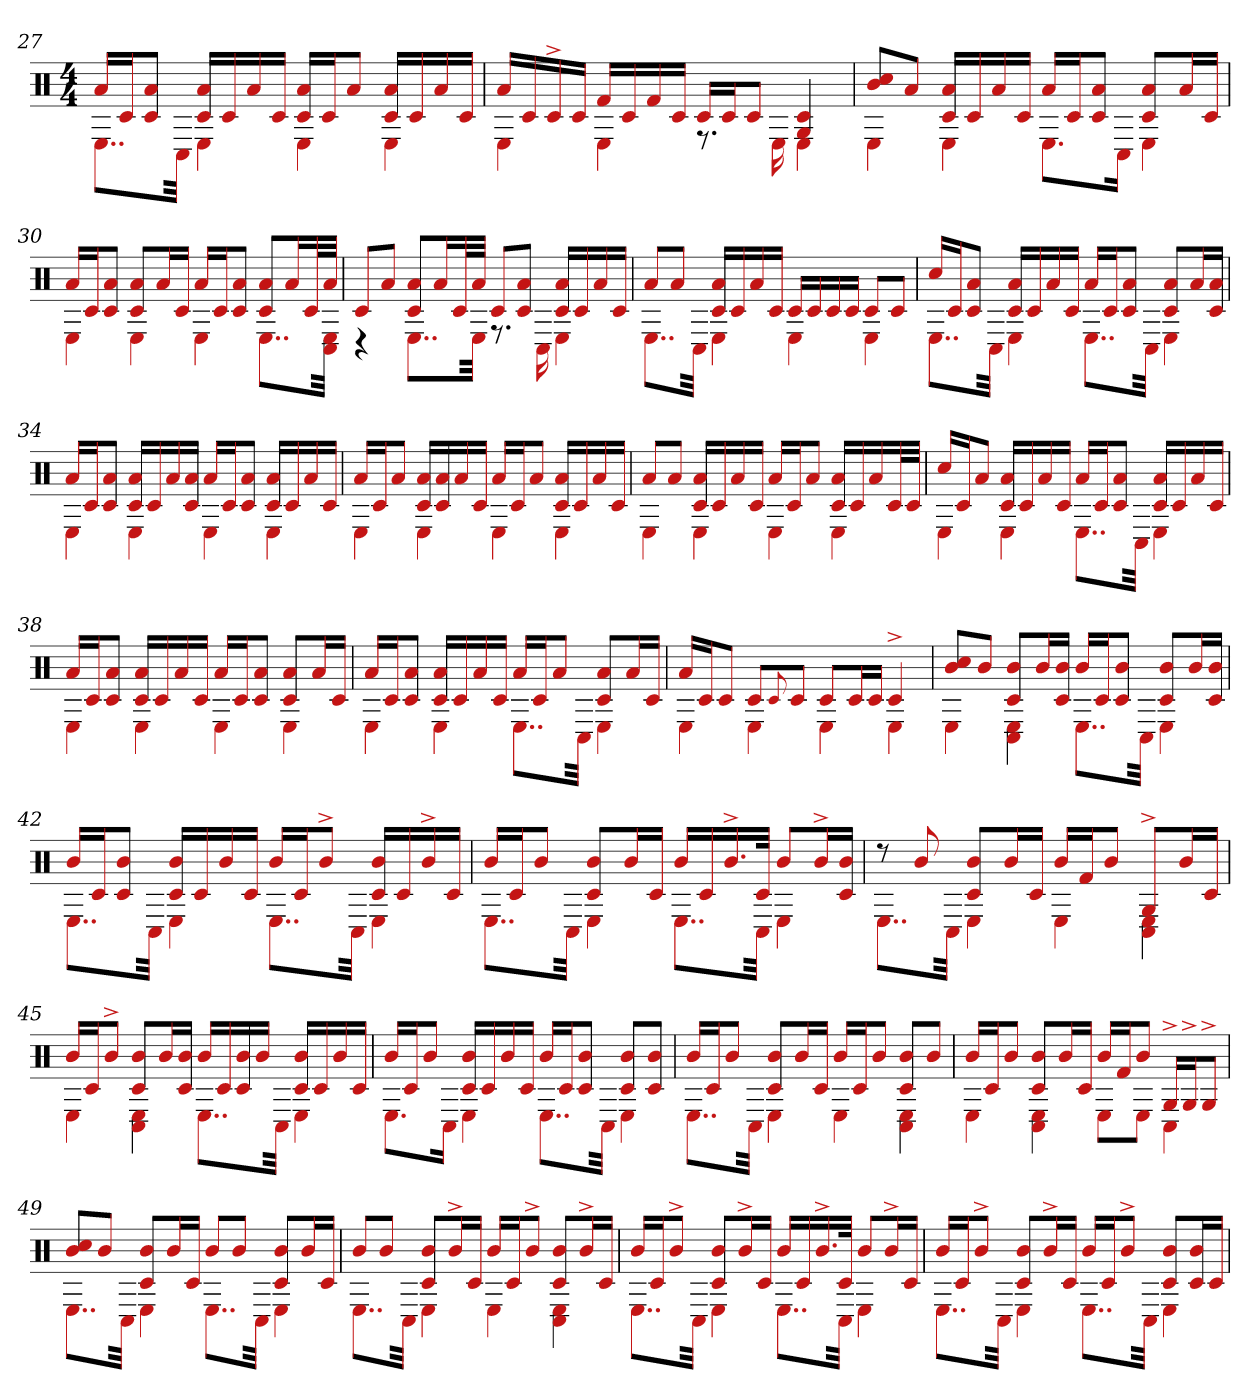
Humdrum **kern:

**kern
*part1
*staff1
*clefX
*k[]
*M4/4
=27
*^
16aLL	8..EL
16c#J	.
8c# 8aJ	.
.	32C#Jkk
16c# 16aLL	4E
16c#	.
16a	.
16c#JJ	.
16c# 16aLL	4E
16c#J	.
8aJ	.
16c# 16aLL	4E
16c#	.
16a	.
16c#JJ	.
=28	=28
16aLL	4E
16c#	.
16c#^	.
16c#JJ	.
16f#LL	4E
16c#	.
16f#	.
16c#JJ	.
16c#LL	8.r
16c#J	.
8c#J	.
.	16E
4G 4c#	4E
=29	=29
8b 8cc#L	4E
8aJ	.
16c# 16aLL	4E
16c#	.
16a	.
16c#JJ	.
16aLL	8.EL
16c#J	.
8a 8c#J	.
.	16C#Jk
8a 8c#L	4E
16aL	.
16c#JJ	.
=30	=30
16aLL	4E
16c#J	.
8c# 8aJ	.
8a 8c#L	4E
16aL	.
16c#JJ	.
16aLL	4E
16c#J	.
8a 8c#J	.
8c# 8aL	8..EL
16aL	.
32c#L	.
32aJJJ	32C# 32EJkk
=31	=31
8c#L	4r
8aJ	.
8a 8c#L	8..EL
16aL	.
32c#L	.
32aJJJ	32EJkk
8c#L	8.r
8c# 8aJ	.
.	16C#
16c# 16aLL	4E
16c#	.
16a	.
16c#JJ	.
=32	=32
8aL	8..EL
8aJ	.
.	32C#Jkk
16c# 16aLL	4E
16c#	.
16a	.
16c#JJ	.
16c#LL	4E
16c#	.
16c#	.
16c#JJ	.
8c#L	4E
8c#J	.
=33	=33
16cc#LL	8..EL
16c#J	.
8c# 8aJ	.
.	32C#Jkk
16c# 16aLL	4E
16c#	.
16a	.
16c#JJ	.
16aLL	8..EL
16c#J	.
8c# 8aJ	.
.	32C#Jkk
8a 8c#L	4E
16aL	.
16c# 16aJJ	.
=34	=34
16aLL	4E
16c#J	.
8c# 8aJ	.
16c# 16aLL	4E
16c#	.
16a	.
16a 16c#JJ	.
16aLL	4E
16c#J	.
8c# 8aJ	.
16c# 16aLL	4E
16c#	.
16a	.
16c#JJ	.
=35	=35
16aLL	4E
16c#J	.
8aJ	.
16c# 16aLL	4E
16a 16c#	.
16a	.
16c#JJ	.
16aLL	4E
16c#J	.
8aJ	.
16c# 16aLL	4E
16c#	.
16a	.
16c#JJ	.
=36	=36
8aL	4E
8aJ	.
16a 16c#LL	4E
16c#	.
16a	.
16c#JJ	.
16aLL	4E
16c#J	.
8aJ	.
16a 16c#LL	4E
16c#	.
16a	.
32c#L	.
32c#JJJ	.
=37	=37
16cc#LL	4E
16c#J	.
8aJ	.
16c# 16aLL	4E
16c#	.
16a	.
16c#JJ	.
16aLL	8..EL
16c#J	.
8c# 8aJ	.
.	32C#Jkk
16c# 16aLL	4E
16c#	.
16a	.
16c#JJ	.
=38	=38
16aLL	4E
16c#J	.
8c# 8aJ	.
16c# 16aLL	4E
16c#	.
16a	.
16c#JJ	.
16aLL	4E
16c#J	.
8a 8c#J	.
8a 8c#L	4E
16aL	.
16c#JJ	.
=39	=39
16aLL	4E
16c#J	.
8c# 8aJ	.
16c# 16aLL	4E
16c#	.
16a	.
16c#JJ	.
16aLL	8..EL
16c#J	.
8aJ	.
.	32C#Jkk
8a 8c#L	4E
16aL	.
16c#JJ	.
=40	=40
16aLL	4E
16c#J	.
8c#J	.
8c#L	4E
8qqc#	.
8c#J	.
8c#L	4E
16c#L	.
16c#JJ	.
4c#^	4E
=41	=41
8b 8cc#L	4E
8bJ	.
8b 8c#L	4C# 4E
16bL	.
16b 16c#JJ	.
16bLL	8..EL
16c#J	.
8b 8c#J	.
.	32C#Jkk
8b 8c#L	4E
16bL	.
16c# 16bJJ	.
=42	=42
16bLL	8..EL
16c#J	.
8b 8c#J	.
.	32C#Jkk
16c# 16bLL	4E
16c#	.
16b	.
16c#JJ	.
16bLL	8..EL
16c#J	.
8b^J	.
.	32C#Jkk
16c# 16bLL	4E
16c#	.
16b^	.
16c#JJ	.
=43	=43
16bLL	8..EL
16c#J	.
8bJ	.
.	32C#Jkk
8c# 8bL	4E
16bL	.
16c#JJ	.
16bLL	8..EL
16c#	.
16.b^	.
32c#JJk	32C#Jkk
8bL	4E
16b^L	.
16c# 16bJJ	.
=44	=44
8r	8..EL
8b	.
.	32C#Jkk
8c# 8bL	4E
16bL	.
16c#JJ	.
16bLL	4E
16f#J	.
8bJ	.
8G^L	4C# 4E
16bL	.
16c#JJ	.
=45	=45
16bLL	4E
16c#J	.
8b^J	.
8c# 8bL	4C# 4E
16bL	.
16c# 16bJJ	.
16bLL	8..EL
16c#	.
16c# 16b	.
16bJJ	.
.	32C#Jkk
16c# 16bLL	4E
16c#	.
16b	.
16c#JJ	.
=46	=46
16bLL	8.EL
16c#J	.
8bJ	.
.	16C#Jk
16b 16c#LL	4E
16c#	.
16b	.
16c#JJ	.
16bLL	8..EL
16c#J	.
8b 8c#J	.
.	32C#Jkk
8c# 8bL	4E
8b 8c#J	.
=47	=47
16bLL	8..EL
16c#J	.
8bJ	.
.	32C#Jkk
8b 8c#L	4E
16bL	.
16c#JJ	.
16bLL	4E
16c#J	.
8bJ	.
8c# 8bL	4C# 4E
8bJ	.
=48	=48
16bLL	4E
16c#J	.
8bJ	.
8c# 8bL	4C# 4E
16bL	.
16c#JJ	.
16bLL	8EL
16f#J	.
8bJ	8EJ
16G^LL	4C#
16G^J	.
8G^J	.
=49	=49
8cc# 8bL	8..EL
8bJ	.
.	32C#Jkk
8c# 8bL	4E
16bL	.
16c#JJ	.
8bL	8..EL
8bJ	.
.	32C#Jkk
8c# 8bL	4E
16bL	.
16c#JJ	.
=50	=50
8bL	8..EL
8bJ	.
.	32C#Jkk
8b 8c#L	4E
16b^L	.
16c#JJ	.
16bLL	4E
16c#J	.
8b^J	.
8c# 8bL	4C# 4E
16b^L	.
16c#JJ	.
=51	=51
16bLL	8..EL
16c#J	.
8b^J	.
.	32C#Jkk
8c# 8bL	4E
16b^L	.
16c#JJ	.
16bLL	8..EL
16c#	.
16.b^	.
32c#JJk	32C#Jkk
8bL	4E
16b^L	.
16c#JJ	.
=52	=52
16bLL	8..EL
16c#J	.
8b^J	.
.	32C#Jkk
8c# 8bL	4E
16b^L	.
16c#JJ	.
16bLL	8..EL
16c#J	.
8b^J	.
.	32C#Jkk
8c# 8bL	4E
16b 16c#L	.
16c#JJ	.
*v	*v
=
*-
